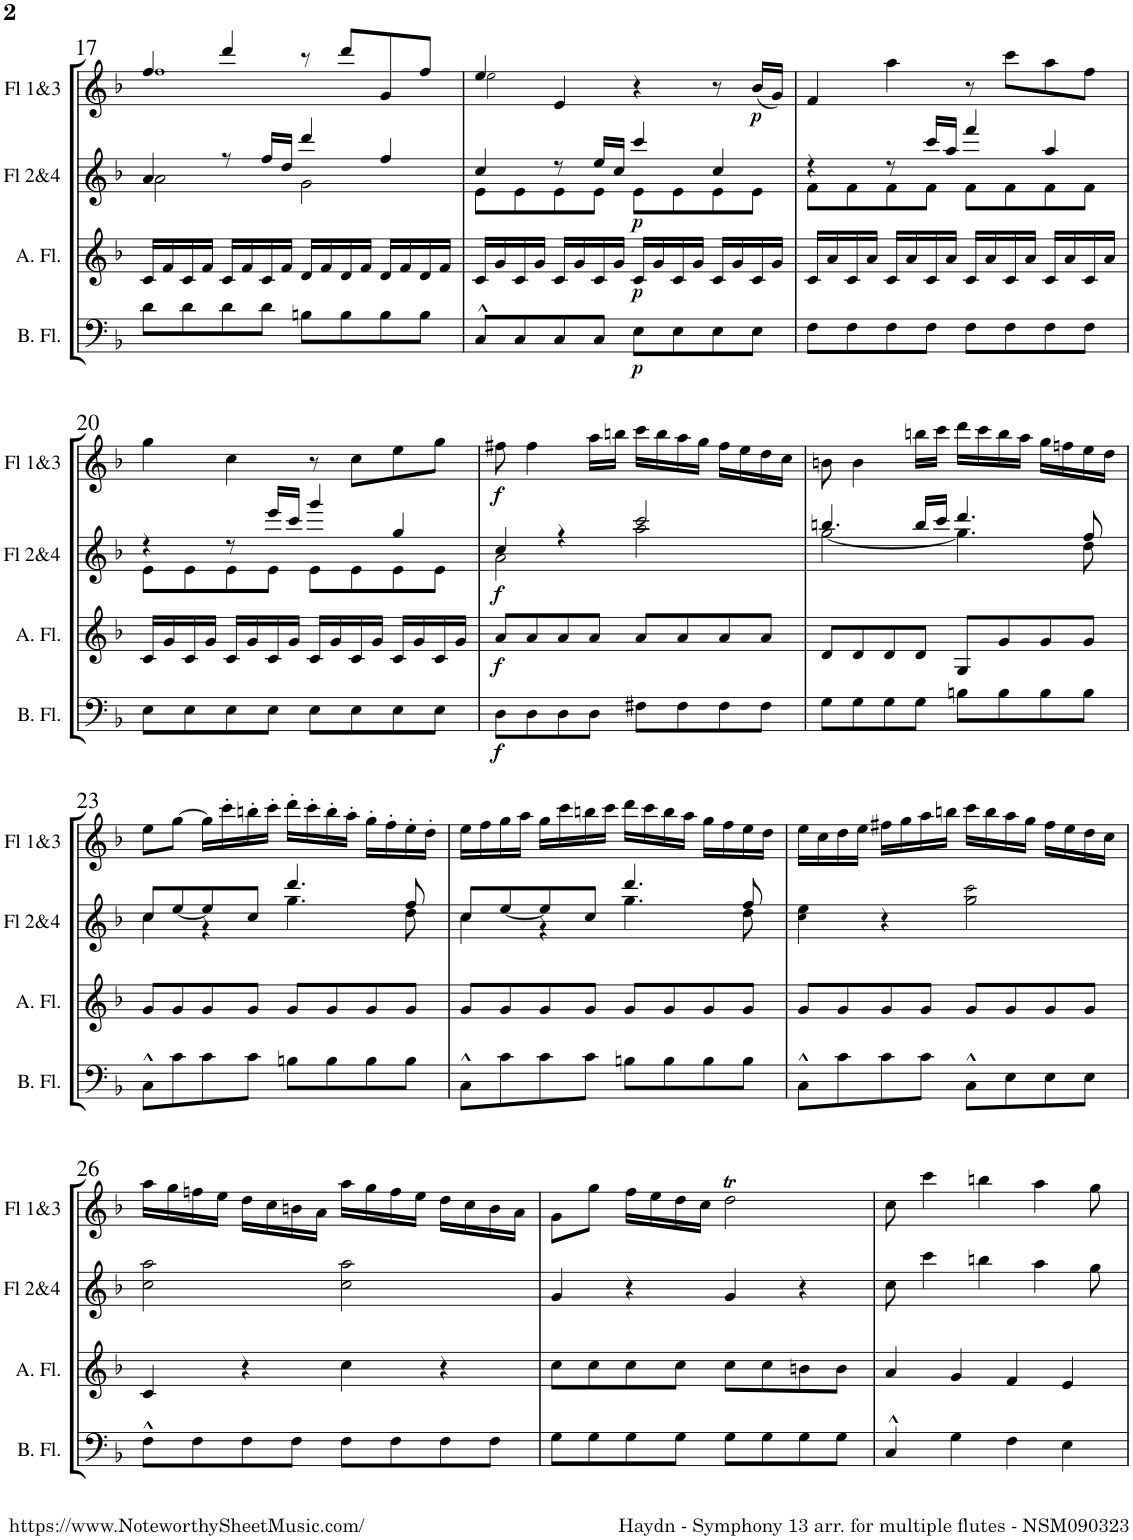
**kern	**dynam	**kern	**dynam	**kern	**dynam	**kern	**dynam	**kern	**dynam	**kern	**dynam
*part6	*part6	*part5	*part5	*part4	*part4	*part3	*part3	*part2	*part2	*part1	*part1
*staff6	*staff6	*staff5	*staff5	*staff4	*staff4	*staff3	*staff3	*staff2	*staff2	*staff1	*staff1
*I"Bass Flute	*	*I"Alto Flute	*	*I"Flute 2b	*	*I"Flutes 2&amp;4	*	*I"Flute 1b	*	*I"Flutes 1&amp;3	*
*I'B. Fl.	*	*I'A. Fl.	*	*I'Fl 2b	*	*I'Fl 2&amp;4	*	*I'Fl 1b	*	*I'Fl 1&amp;3	*
!!LO:PB:g=z
*clefF4	*	*clefG2	*	*clefG2	*	*clefG2	*	*clefG2	*	*clefG2	*
*k[b-]	*	*k[b-]	*	*k[b-]	*	*k[b-]	*	*k[b-]	*	*k[b-]	*
*M4/4	*	*M4/4	*	*M4/4	*	*M4/4	*	*M4/4	*	*M4/4	*
*met(c)	*	*met(c)	*	*met(c)	*	*met(c)	*	*met(c)	*	*met(c)	*
=17	=17	=17	=17	=17	=17	=17	=17	=17	=17	=17	=17
*	*	*	*	*	*	*^	*	*	*	*^	*
8d\L	.	16c/LL	.	2a	.	4a/	2a\	.	1ff	.	4ff/	1ff!	.
.	.	16f/	.	.	.	.	.	.	.	.	.	.	.
8d\	.	16c/	.	.	.	.	.	.	.	.	.	.	.
.	.	16f/JJ	.	.	.	.	.	.	.	.	.	.	.
8d\	.	16c/LL	.	.	.	8r	.	.	.	.	4ddd/	.	.
.	.	16f/	.	.	.	.	.	.	.	.	.	.	.
8d\J	.	16c/	.	.	.	16ff/LL	.	.	.	.	.	.	.
.	.	16f/JJ	.	.	.	16dd/JJ	.	.	.	.	.	.	.
8Bn\L	.	16d/LL	.	2g	.	4ddd/	2g\	.	.	.	8r	.	.
.	.	16f/	.	.	.	.	.	.	.	.	.	.	.
8B\	.	16d/	.	.	.	.	.	.	.	.	8ddd/L	.	.
.	.	16f/JJ	.	.	.	.	.	.	.	.	.	.	.
8B\	.	16d/LL	.	.	.	4ff/	.	.	.	.	8g/	.	.
.	.	16f/	.	.	.	.	.	.	.	.	.	.	.
8B\J	.	16d/	.	.	.	.	.	.	.	.	8ff/J	.	.
.	.	16f/JJ	.	.	.	.	.	.	.	.	.	.	.
=18	=18	=18	=18	=18	=18	=18	=18	=18	=18	=18	=18	=18	=18
*	*	*	*	*	*	*	*	*	*^	*	*	*	*
8C^^/L	.	16c/LL	.	8e/L	.	4cc/	8e\L	.	2ee	2ryy	.	4ee/	2ee!\	.
.	.	16g/	.	.	.	.	.	.	.	.	.	.	.	.
8C/	.	16c/	.	8e/J	.	.	8e\	.	.	.	.	.	.	.
.	.	16g/JJ	.	.	.	.	.	.	.	.	.	.	.	.
8C/	.	16c/LL	.	8e/L	.	8r	8e\	.	.	.	.	4e/	.	.
.	.	16g/	.	.	.	.	.	.	.	.	.	.	.	.
8C/J	.	16c/	.	8e/J	.	16ee/LL	8e\J	.	.	.	.	.	.	.
.	.	16g/JJ	.	.	.	16cc/JJ	.	.	.	.	.	.	.	.
!	!LO:DY:b	!	!LO:DY:b	!	!LO:DY:b	!	!	!LO:DY:b	!	!	!	!	!	!
8E\L	p	16c/LL	p	8e/L	p	4ccc/	8e\L	p	4r	2r	.	4r	2ryy	.
.	.	16g/	.	.	.	.	.	.	.	.	.	.	.	.
8E\	.	16c/	.	8e/J	.	.	8e\	.	.	.	.	.	.	.
.	.	16g/JJ	.	.	.	.	.	.	.	.	.	.	.	.
8E\	.	16c/LL	.	8e/L	.	4cc/	8e\	.	8r	.	.	8r	.	.
.	.	16g/	.	.	.	.	.	.	.	.	.	.	.	.
!	!	!	!	!	!	!	!	!	!	!	!LO:DY:b	!	!	!LO:DY:b
8E\J	.	16c/	.	8e/J	.	.	8e\J	.	(16b-/LL	.	p	(16b-/LL	.	p
.	.	16g/JJ	.	.	.	.	.	.	16g/JJ)	.	.	16g/JJ)	.	.
*	*	*	*	*	*	*	*	*	*v	*v	*	*	*	*
*	*	*	*	*	*	*	*	*	*	*	*v	*v	*
=19	=19	=19	=19	=19	=19	=19	=19	=19	=19	=19	=19	=19
8F\L	.	16c/LL	.	8f/L	.	4r	8f\L	.	4f	.	4f/	.
.	.	16a/	.	.	.	.	.	.	.	.	.	.
8F\	.	16c/	.	8f/J	.	.	8f\	.	.	.	.	.
.	.	16a/JJ	.	.	.	.	.	.	.	.	.	.
8F\	.	16c/LL	.	8f/L	.	8r	8f\	.	4aa	.	4aa\	.
.	.	16a/	.	.	.	.	.	.	.	.	.	.
8F\J	.	16c/	.	8f/J	.	16ccc/LL	8f\J	.	.	.	.	.
.	.	16a/JJ	.	.	.	16aa/JJ	.	.	.	.	.	.
8F\L	.	16c/LL	.	8f/L	.	4fff/	8f\L	.	8r	.	8r	.
.	.	16a/	.	.	.	.	.	.	.	.	.	.
8F\	.	16c/	.	8f/J	.	.	8f\	.	8ccc	.	8ccc\L	.
.	.	16a/JJ	.	.	.	.	.	.	.	.	.	.
8F\	.	16c/LL	.	8f/L	.	4aa/	8f\	.	8aa\L	.	8aa\	.
.	.	16a/	.	.	.	.	.	.	.	.	.	.
8F\J	.	16c/	.	8f/J	.	.	8f\J	.	8ff\J	.	8ff\J	.
.	.	16a/JJ	.	.	.	.	.	.	.	.	.	.
!!LO:LB:g=z
=20	=20	=20	=20	=20	=20	=20	=20	=20	=20	=20	=20	=20
8E\L	.	16c/LL	.	8e/L	.	4r	8e\L	.	1r	.	4gg\	.
.	.	16g/	.	.	.	.	.	.	.	.	.	.
8E\	.	16c/	.	8e/J	.	.	8e\	.	.	.	.	.
.	.	16g/JJ	.	.	.	.	.	.	.	.	.	.
8E\	.	16c/LL	.	8e/L	.	8r	8e\	.	.	.	4cc\	.
.	.	16g/	.	.	.	.	.	.	.	.	.	.
8E\J	.	16c/	.	8e/J	.	16eee/LL	8e\J	.	.	.	.	.
.	.	16g/JJ	.	.	.	16ccc/JJ	.	.	.	.	.	.
8E\L	.	16c/LL	.	8e/L	.	4ggg/	8e\L	.	.	.	8r	.
.	.	16g/	.	.	.	.	.	.	.	.	.	.
8E\	.	16c/	.	8e/J	.	.	8e\	.	.	.	8cc\L	.
.	.	16g/JJ	.	.	.	.	.	.	.	.	.	.
8E\	.	16c/LL	.	8e/L	.	4gg/	8e\	.	.	.	8ee\	.
.	.	16g/	.	.	.	.	.	.	.	.	.	.
8E\J	.	16c/	.	8e/J	.	.	8e\J	.	.	.	8gg\J	.
.	.	16g/JJ	.	.	.	.	.	.	.	.	.	.
=21	=21	=21	=21	=21	=21	=21	=21	=21	=21	=21	=21	=21
!	!LO:DY:b	!	!LO:DY:b	!	!LO:DY:b	!	!	!LO:DY:b	!	!	!	!LO:DY:b
8D\L	f	8a/L	f	2a!	f	4cc/	2a\	f	1r	.	8ff#X\	f
8D\	.	8a/	.	.	.	.	.	.	.	.	4ff#\	.
8D\	.	8a/	.	.	.	4r	.	.	.	.	.	.
8D\J	.	8a/J	.	.	.	.	.	.	.	.	16aa\LL	.
.	.	.	.	.	.	.	.	.	.	.	16bbn\JJ	.
8F#X\L	.	8a/L	.	2aa	.	2ccc/	2aa\	.	.	.	16ccc\LL	.
.	.	.	.	.	.	.	.	.	.	.	16bb\	.
8F#\	.	8a/	.	.	.	.	.	.	.	.	16aa\	.
.	.	.	.	.	.	.	.	.	.	.	16gg\JJ	.
8F#\	.	8a/	.	.	.	.	.	.	.	.	16ff#\LL	.
.	.	.	.	.	.	.	.	.	.	.	16ee\	.
8F#\J	.	8a/J	.	.	.	.	.	.	.	.	16dd\	.
.	.	.	.	.	.	.	.	.	.	.	16cc\JJ	.
=22	=22	=22	=22	=22	=22	=22	=22	=22	=22	=22	=22	=22
8G\L	.	8d/L	.	[2gg	.	4.bbn/	[2gg\	.	1r	.	8bn\	.
8G\	.	8d/	.	.	.	.	.	.	.	.	4b\	.
8G\	.	8d/	.	.	.	.	.	.	.	.	.	.
8G\J	.	8d/J	.	.	.	16bb/LL	.	.	.	.	16bbn\LL	.
.	.	.	.	.	.	16ccc/JJ	.	.	.	.	16ccc\JJ	.
8Bn\L	.	8G/L	.	4.gg]	.	4.ddd/	4.gg\]	.	.	.	16ddd\LL	.
.	.	.	.	.	.	.	.	.	.	.	16ccc\	.
8B\	.	8g/	.	.	.	.	.	.	.	.	16bb\	.
.	.	.	.	.	.	.	.	.	.	.	16aa\JJ	.
8B\	.	8g/	.	.	.	.	.	.	.	.	16gg\LL	.
.	.	.	.	.	.	.	.	.	.	.	16ffn\	.
8B\J	.	8g/J	.	8dd!	.	8ff/	8dd\	.	.	.	16ee\	.
.	.	.	.	.	.	.	.	.	.	.	16dd\JJ	.
!!LO:LB:g=z
=23	=23	=23	=23	=23	=23	=23	=23	=23	=23	=23	=23	=23
8C^^\L	.	8g/L	.	4cc	.	8cc/L	4cc\	.	1r	.	8ee\L	.
8c\	.	8g/	.	.	.	[<8ee/	.	.	.	.	[8gg\J	.
8c\	.	8g/	.	4r	.	8ee/]	4r	.	.	.	16gg\LL]	.
.	.	.	.	.	.	.	.	.	.	.	16ccc'\	.
8c\J	.	8g/J	.	.	.	8cc/J	.	.	.	.	16bbn'\	.
.	.	.	.	.	.	.	.	.	.	.	16ccc'\JJ	.
8Bn\L	.	8g/L	.	4.gg	.	4.ddd/	4.gg\	.	.	.	16ddd'\LL	.
.	.	.	.	.	.	.	.	.	.	.	16ccc'\	.
8B\	.	8g/	.	.	.	.	.	.	.	.	16bb'\	.
.	.	.	.	.	.	.	.	.	.	.	16aa'\JJ	.
8B\	.	8g/	.	.	.	.	.	.	.	.	16gg'\LL	.
.	.	.	.	.	.	.	.	.	.	.	16ff'\	.
8B\J	.	8g/J	.	8dd	.	8ff/	8dd\	.	.	.	16ee'\	.
.	.	.	.	.	.	.	.	.	.	.	16dd'\JJ	.
=24	=24	=24	=24	=24	=24	=24	=24	=24	=24	=24	=24	=24
8C^^\L	.	8g/L	.	4cc	.	8cc/L	4cc\	.	1r	.	16ee\LL	.
.	.	.	.	.	.	.	.	.	.	.	16ff\	.
8c\	.	8g/	.	.	.	[<8ee/	.	.	.	.	16gg\	.
.	.	.	.	.	.	.	.	.	.	.	16aa\JJ	.
8c\	.	8g/	.	4r	.	8ee/]	4r	.	.	.	16gg\LL	.
.	.	.	.	.	.	.	.	.	.	.	16ccc\	.
8c\J	.	8g/J	.	.	.	8cc/J	.	.	.	.	16bbn\	.
.	.	.	.	.	.	.	.	.	.	.	16ccc\JJ	.
8Bn\L	.	8g/L	.	4.gg	.	4.ddd/	4.gg\	.	.	.	16ddd\LL	.
.	.	.	.	.	.	.	.	.	.	.	16ccc\	.
8B\	.	8g/	.	.	.	.	.	.	.	.	16bb\	.
.	.	.	.	.	.	.	.	.	.	.	16aa\JJ	.
8B\	.	8g/	.	.	.	.	.	.	.	.	16gg\LL	.
.	.	.	.	.	.	.	.	.	.	.	16ff\	.
8B\J	.	8g/J	.	8dd	.	8ff/	8dd\	.	.	.	16ee\	.
.	.	.	.	.	.	.	.	.	.	.	16dd\JJ	.
*	*	*	*	*	*	*v	*v	*	*	*	*	*
=25	=25	=25	=25	=25	=25	=25	=25	=25	=25	=25	=25
8C^^\L	.	8g/L	.	4cc	.	4cc!\ 4ee\	.	1r	.	16ee\LL	.
.	.	.	.	.	.	.	.	.	.	16cc\	.
8c\	.	8g/	.	.	.	.	.	.	.	16dd\	.
.	.	.	.	.	.	.	.	.	.	16ee\JJ	.
8c\	.	8g/	.	4r	.	4r	.	.	.	16ff#X\LL	.
.	.	.	.	.	.	.	.	.	.	16gg\	.
8c\J	.	8g/J	.	.	.	.	.	.	.	16aa\	.
.	.	.	.	.	.	.	.	.	.	16bbn\JJ	.
8C^^\L	.	8g/L	.	2ccc	.	2gg\ 2ccc!\	.	.	.	16ccc\LL	.
.	.	.	.	.	.	.	.	.	.	16bb\	.
8E\	.	8g/	.	.	.	.	.	.	.	16aa\	.
.	.	.	.	.	.	.	.	.	.	16gg\JJ	.
8E\	.	8g/	.	.	.	.	.	.	.	16ff#\LL	.
.	.	.	.	.	.	.	.	.	.	16ee\	.
8E\J	.	8g/J	.	.	.	.	.	.	.	16dd\	.
.	.	.	.	.	.	.	.	.	.	16cc\JJ	.
!!LO:LB:g=z
=26	=26	=26	=26	=26	=26	=26	=26	=26	=26	=26	=26
8F^^\L	.	4c/	.	2cc	.	2cc\ 2aa\	.	1r	.	16aa\LL	.
.	.	.	.	.	.	.	.	.	.	16gg\	.
8F\	.	.	.	.	.	.	.	.	.	16ffn\	.
.	.	.	.	.	.	.	.	.	.	16ee\JJ	.
8F\	.	4r	.	.	.	.	.	.	.	16dd\LL	.
.	.	.	.	.	.	.	.	.	.	16cc\	.
8F\J	.	.	.	.	.	.	.	.	.	16bn\	.
.	.	.	.	.	.	.	.	.	.	16a\JJ	.
8F\L	.	4cc\	.	2cc	.	2cc\ 2aa\	.	.	.	16aa\LL	.
.	.	.	.	.	.	.	.	.	.	16gg\	.
8F\	.	.	.	.	.	.	.	.	.	16ff\	.
.	.	.	.	.	.	.	.	.	.	16ee\JJ	.
8F\	.	4r	.	.	.	.	.	.	.	16dd\LL	.
.	.	.	.	.	.	.	.	.	.	16cc\	.
8F\J	.	.	.	.	.	.	.	.	.	16b\	.
.	.	.	.	.	.	.	.	.	.	16a\JJ	.
=27	=27	=27	=27	=27	=27	=27	=27	=27	=27	=27	=27
8G\L	.	8cc\L	.	4g	.	4g/	.	1r	.	8g\L	.
8G\	.	8cc\	.	.	.	.	.	.	.	8gg\J	.
8G\	.	8cc\	.	4r	.	4r	.	.	.	16ff\LL	.
.	.	.	.	.	.	.	.	.	.	16ee\	.
8G\J	.	8cc\J	.	.	.	.	.	.	.	16dd\	.
.	.	.	.	.	.	.	.	.	.	16cc\JJ	.
8G\L	.	8cc\L	.	4g	.	4g/	.	.	.	2ddT\	.
8G\	.	8cc\	.	.	.	.	.	.	.	.	.
8G\	.	8bn\	.	4r	.	4r	.	.	.	.	.
8G\J	.	8b\J	.	.	.	.	.	.	.	.	.
=28	=28	=28	=28	=28	=28	=28	=28	=28	=28	=28	=28
4C^^/	.	4a/	.	1r	.	8cc\	.	1r	.	8cc\	.
.	.	.	.	.	.	4ccc\	.	.	.	4ccc\	.
4G\	.	4g/	.	.	.	.	.	.	.	.	.
.	.	.	.	.	.	4bbn\	.	.	.	4bbn\	.
4F\	.	4f/	.	.	.	.	.	.	.	.	.
.	.	.	.	.	.	4aa\	.	.	.	4aa\	.
4E\	.	4e/	.	.	.	.	.	.	.	.	.
.	.	.	.	.	.	8gg\	.	.	.	8gg\	.
=	=	=	=	=	=	=	=	=	=	=	=
*-	*-	*-	*-	*-	*-	*-	*-	*-	*-	*-	*-
